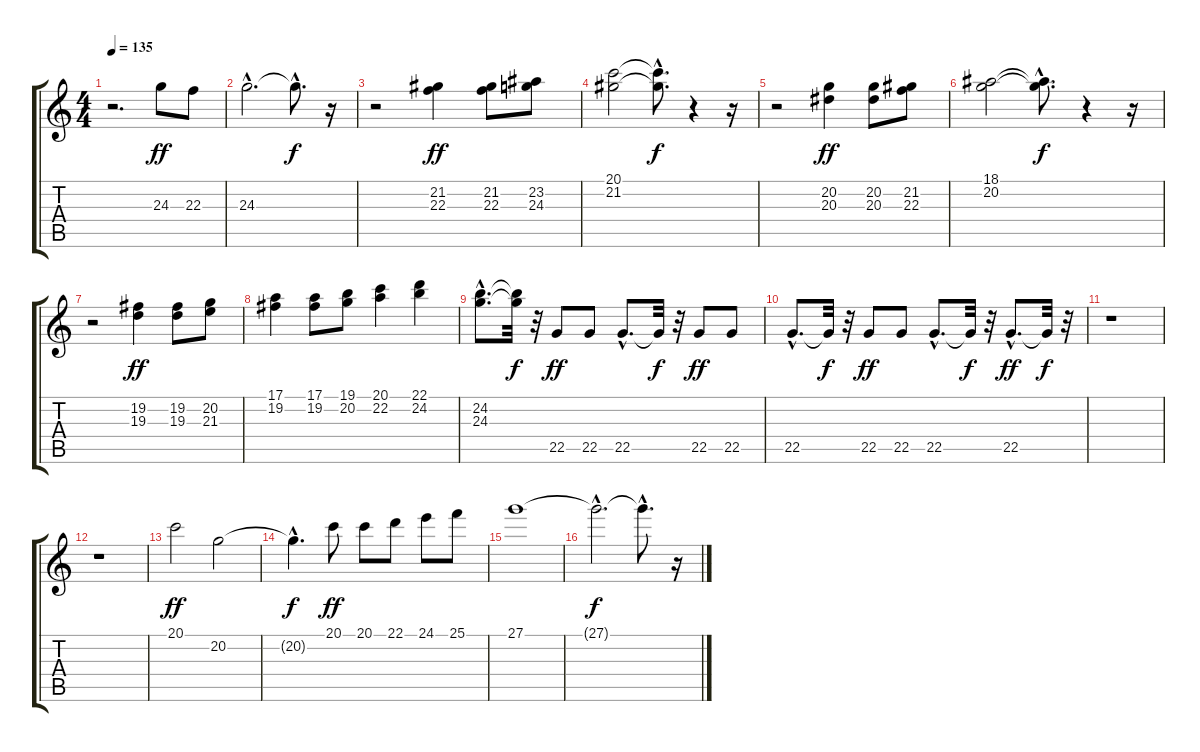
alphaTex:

\track "" {instrument flute}
\staff {score tabs}
\tuning (E4 B3 G3 D3 A2 E2) {hide}
\ts (4 4)
\tempo 135
\clef g2
\ks c
r.2{d dy f} 24.3.8{dy ff} 22.3.8 |
24.3{hac}.2{d} 24.3{hac t}.8{d dy f} r.16 |
r.2 (21.2 22.3).4{dy ff} (21.2 22.3).8 (23.2 24.3).8 |
(20.1 21.2).2 (20.1{hac t} 21.2{hac t}).8{d dy f} r.4 r.16 |
r.2 (20.2 20.3).4{dy ff} (20.2 20.3).8 (21.2 22.3).8 |
(18.1 20.2).2 (18.1{hac t} 20.2{hac t}).8{d dy f} r.4 r.16 |
r.2 (19.2 19.3).4{dy ff} (19.2 19.3).8 (20.2 21.3).8 |
(17.1 19.2).4 (17.1 19.2).8 (19.1 20.2).8 (20.1 22.2).4 (22.1 24.2).4 |
(24.2{hac} 24.3{hac}).8{d} (24.2{t} 24.3{t}).32{dy f} r.32 22.5.8{dy ff} 22.5.8 22.5{hac}.8{d} 22.5{t}.32{dy f} r.32 22.5.8{dy ff} 22.5.8 |
22.5{hac}.8{d} 22.5{t}.32{dy f} r.32 22.5.8{dy ff} 22.5.8 22.5{hac}.8{d} 22.5{t}.32{dy f} r.32 22.5{hac}.8{d dy ff} 22.5{t}.32{dy f} r.32 |
r.1 |
r.1 |
20.1.2{dy ff} 20.2.2 |
20.2{hac t}.4{d dy f} 20.1.8{dy ff} 20.1.8 22.1.8 24.1.8 25.1.8 |
27.1.1 |
27.1{hac t}.2{d dy f} 27.1{hac t}.8{d} r.16
